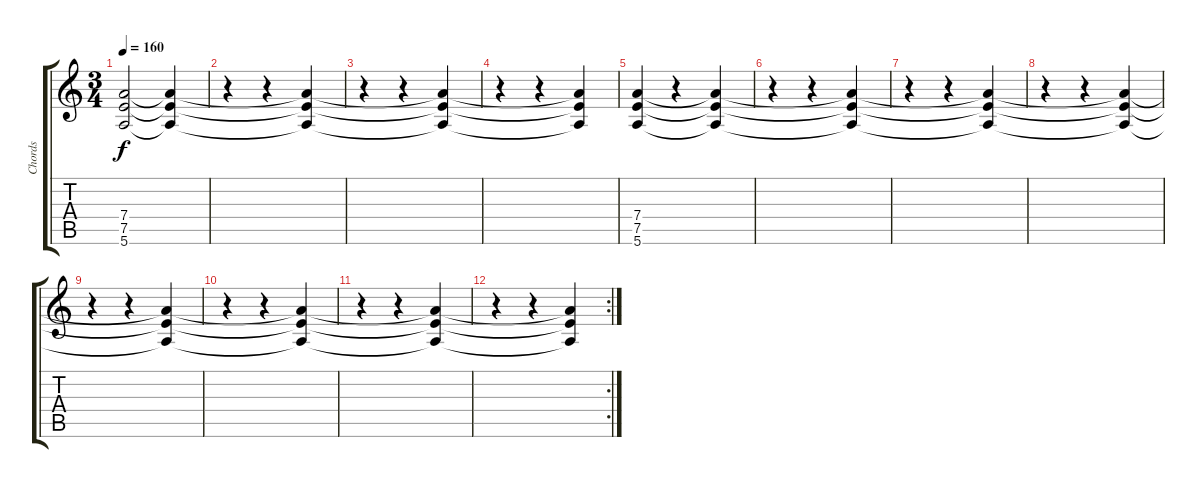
\track ("Chords" "Chords") {instrument distortionguitar}
\staff {score tabs}
\tuning (E4 B3 G3 D3 A2 E2) {hide}
\ts (3 4)
\tempo 160
\clef g2
\ks c
(7.4 7.5 5.6).2{dy f} (7.4{t} 7.5{t} 5.6{t}).4 |
r.4 r.4 (7.4{t} 7.5{t} 5.6{t}).4 |
r.4 r.4 (7.4{t} 7.5{t} 5.6{t}).4 |
r.4 r.4 (7.4{t} 7.5{t} 5.6{t}).4 |
(7.4 7.5 5.6).4 r.4 (7.4{t} 7.5{t} 5.6{t}).4 |
r.4 r.4 (7.4{t} 7.5{t} 5.6{t}).4 |
r.4 r.4 (7.4{t} 7.5{t} 5.6{t}).4 |
r.4 r.4 (7.4{t} 7.5{t} 5.6{t}).4 |
r.4 r.4 (7.4{t} 7.5{t} 5.6{t}).4 |
r.4 r.4 (7.4{t} 7.5{t} 5.6{t}).4 |
r.4 r.4 (7.4{t} 7.5{t} 5.6{t}).4 |
\rc 2
r.4 r.4 (7.4{t} 7.5{t} 5.6{t}).4
